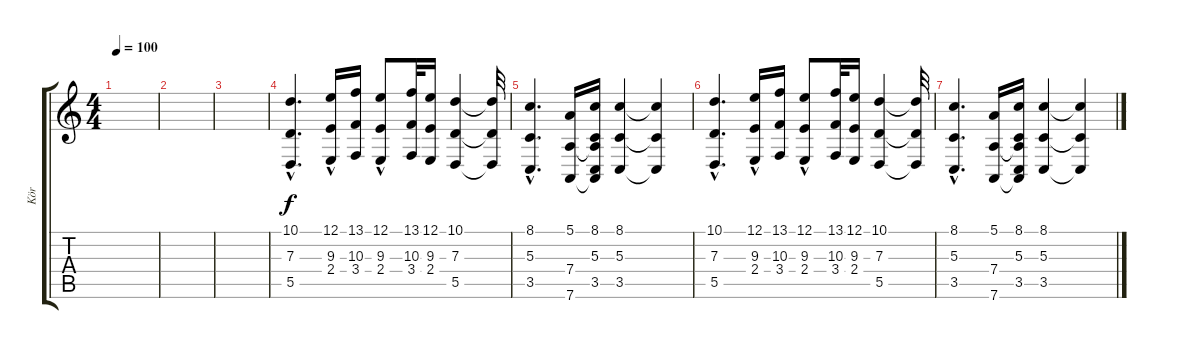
\track ("Kör" "Kör") {instrument choiraahs}
\staff {score tabs}
\tuning (E4 B3 G3 D3 A2 D2) {hide}
\ts (4 4)
\tempo 100
\clef g2
\ks c
|
|
|
(10.1{hac} 7.3{hac} 5.5{hac}).4{d} (12.1 9.3 2.4{hac}).16 (13.1 10.3 3.4).16 (12.1 9.3{hac} 2.4{hac}).8 (13.1 10.3 3.4).32 (12.1 9.3 2.4).16 (10.1 7.3 5.5).4 (10.1{t} 7.3{t} 5.5{t}).32 |
(8.1{hac} 5.3{hac} 3.5{hac}).4{d} (5.1 7.4 7.6).16 (8.1 5.3 7.4{t} 3.5 7.6{t}).16 (8.1 5.3 3.5).4 (8.1{t} 5.3{t} 3.5{t}).4 |
(10.1{hac} 7.3{hac} 5.5{hac}).4{d} (12.1 9.3 2.4{hac}).16 (13.1 10.3 3.4).16 (12.1 9.3{hac} 2.4{hac}).8 (13.1 10.3 3.4).32 (12.1 9.3 2.4).16 (10.1 7.3 5.5).4 (10.1{t} 7.3{t} 5.5{t}).32 |
(8.1{hac} 5.3{hac} 3.5{hac}).4{d} (5.1 7.4 7.6).16 (8.1 5.3 7.4{t} 3.5 7.6{t}).16 (8.1 5.3 3.5).4 (8.1{t} 5.3{t} 3.5{t}).4
